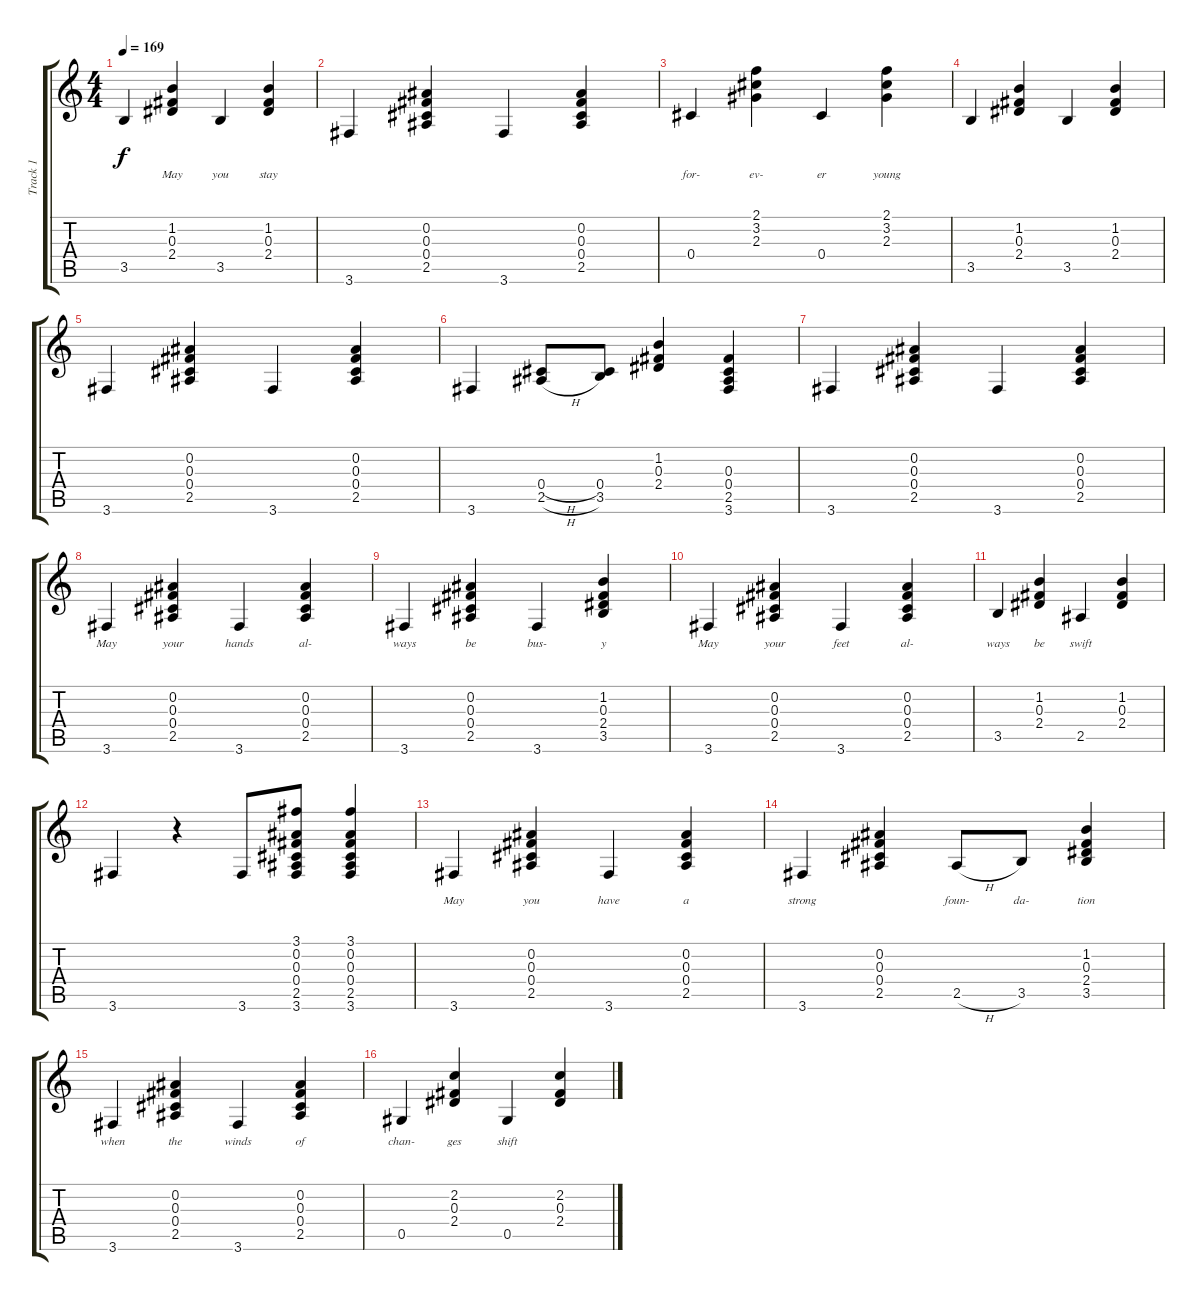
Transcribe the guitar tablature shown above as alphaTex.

\track ("Track 1" "Track 1") {instrument acousticguitarnylon}
\staff {score tabs}
\tuning (Eb4 Bb3 Gb3 Db3 Ab2 Eb2) {hide}
\ts (4 4)
\tempo 169
\clef g2
\ks c
3.5.4{lyrics (0 "") lyrics (1 "") lyrics (2 "") lyrics (3 "") lyrics (4 "") dy f} (1.2 0.3 2.4).4{lyrics (0 "May") lyrics (1 "") lyrics (2 "") lyrics (3 "") lyrics (4 "")} 3.5.4{lyrics (0 "you") lyrics (1 "") lyrics (2 "") lyrics (3 "") lyrics (4 "")} (1.2 0.3 2.4).4{lyrics (0 "stay") lyrics (1 "") lyrics (2 "") lyrics (3 "") lyrics (4 "")} |
3.6.4{lyrics (0 "") lyrics (1 "") lyrics (2 "") lyrics (3 "") lyrics (4 "")} (0.2 0.3 0.4 2.5).4{lyrics (0 "") lyrics (1 "") lyrics (2 "") lyrics (3 "") lyrics (4 "")} 3.6.4{lyrics (0 "") lyrics (1 "") lyrics (2 "") lyrics (3 "") lyrics (4 "")} (0.2 0.3 0.4 2.5).4{lyrics (0 "") lyrics (1 "") lyrics (2 "") lyrics (3 "") lyrics (4 "")} |
0.4.4{lyrics (0 "for-") lyrics (1 "") lyrics (2 "") lyrics (3 "") lyrics (4 "")} (2.1 3.2 2.3).4{lyrics (0 "ev-") lyrics (1 "") lyrics (2 "") lyrics (3 "") lyrics (4 "")} 0.4.4{lyrics (0 "er") lyrics (1 "") lyrics (2 "") lyrics (3 "") lyrics (4 "")} (2.1 3.2 2.3).4{lyrics (0 "young") lyrics (1 "") lyrics (2 "") lyrics (3 "") lyrics (4 "")} |
3.5.4{lyrics (0 "") lyrics (1 "") lyrics (2 "") lyrics (3 "") lyrics (4 "")} (1.2 0.3 2.4).4{lyrics (0 "") lyrics (1 "") lyrics (2 "") lyrics (3 "") lyrics (4 "")} 3.5.4{lyrics (0 "") lyrics (1 "") lyrics (2 "") lyrics (3 "") lyrics (4 "")} (1.2 0.3 2.4).4{lyrics (0 "") lyrics (1 "") lyrics (2 "") lyrics (3 "") lyrics (4 "")} |
3.6.4{lyrics (0 "") lyrics (1 "") lyrics (2 "") lyrics (3 "") lyrics (4 "")} (0.2 0.3 0.4 2.5).4{lyrics (0 "") lyrics (1 "") lyrics (2 "") lyrics (3 "") lyrics (4 "")} 3.6.4{lyrics (0 "") lyrics (1 "") lyrics (2 "") lyrics (3 "") lyrics (4 "")} (0.2 0.3 0.4 2.5).4{lyrics (0 "") lyrics (1 "") lyrics (2 "") lyrics (3 "") lyrics (4 "")} |
3.6.4{lyrics (0 "") lyrics (1 "") lyrics (2 "") lyrics (3 "") lyrics (4 "")} (0.4{h} 2.5{h}).8{lyrics (0 "") lyrics (1 "") lyrics (2 "") lyrics (3 "") lyrics (4 "")} (0.4 3.5).8{lyrics (0 "") lyrics (1 "") lyrics (2 "") lyrics (3 "") lyrics (4 "")} (1.2 0.3 2.4).4{lyrics (0 "") lyrics (1 "") lyrics (2 "") lyrics (3 "") lyrics (4 "")} (0.3 0.4 2.5 3.6).4{lyrics (0 "") lyrics (1 "") lyrics (2 "") lyrics (3 "") lyrics (4 "")} |
3.6.4{lyrics (0 "") lyrics (1 "") lyrics (2 "") lyrics (3 "") lyrics (4 "")} (0.2 0.3 0.4 2.5).4{lyrics (0 "") lyrics (1 "") lyrics (2 "") lyrics (3 "") lyrics (4 "")} 3.6.4{lyrics (0 "") lyrics (1 "") lyrics (2 "") lyrics (3 "") lyrics (4 "")} (0.2 0.3 0.4 2.5).4{lyrics (0 "") lyrics (1 "") lyrics (2 "") lyrics (3 "") lyrics (4 "")} |
3.6.4{lyrics (0 "May") lyrics (1 "") lyrics (2 "") lyrics (3 "") lyrics (4 "")} (0.2 0.3 0.4 2.5).4{lyrics (0 "your") lyrics (1 "") lyrics (2 "") lyrics (3 "") lyrics (4 "")} 3.6.4{lyrics (0 "hands") lyrics (1 "") lyrics (2 "") lyrics (3 "") lyrics (4 "")} (0.2 0.3 0.4 2.5).4{lyrics (0 "al-") lyrics (1 "") lyrics (2 "") lyrics (3 "") lyrics (4 "")} |
3.6.4{lyrics (0 "ways") lyrics (1 "") lyrics (2 "") lyrics (3 "") lyrics (4 "")} (0.2 0.3 0.4 2.5).4{lyrics (0 "be") lyrics (1 "") lyrics (2 "") lyrics (3 "") lyrics (4 "")} 3.6.4{lyrics (0 "bus-") lyrics (1 "") lyrics (2 "") lyrics (3 "") lyrics (4 "")} (1.2 0.3 2.4 3.5).4{lyrics (0 "y") lyrics (1 "") lyrics (2 "") lyrics (3 "") lyrics (4 "")} |
3.6.4{lyrics (0 "May") lyrics (1 "") lyrics (2 "") lyrics (3 "") lyrics (4 "")} (0.2 0.3 0.4 2.5).4{lyrics (0 "your") lyrics (1 "") lyrics (2 "") lyrics (3 "") lyrics (4 "")} 3.6.4{lyrics (0 "feet") lyrics (1 "") lyrics (2 "") lyrics (3 "") lyrics (4 "")} (0.2 0.3 0.4 2.5).4{lyrics (0 "al-") lyrics (1 "") lyrics (2 "") lyrics (3 "") lyrics (4 "")} |
3.5.4{lyrics (0 "ways") lyrics (1 "") lyrics (2 "") lyrics (3 "") lyrics (4 "")} (1.2 0.3 2.4).4{lyrics (0 "be") lyrics (1 "") lyrics (2 "") lyrics (3 "") lyrics (4 "")} 2.5.4{lyrics (0 "swift") lyrics (1 "") lyrics (2 "") lyrics (3 "") lyrics (4 "")} (1.2 0.3 2.4).4{lyrics (0 "") lyrics (1 "") lyrics (2 "") lyrics (3 "") lyrics (4 "")} |
3.6.4{lyrics (0 "") lyrics (1 "") lyrics (2 "") lyrics (3 "") lyrics (4 "")} r.4 3.6.8{lyrics (0 "") lyrics (1 "") lyrics (2 "") lyrics (3 "") lyrics (4 "")} (3.1 0.2 0.3 0.4 2.5 3.6).8{lyrics (0 "") lyrics (1 "") lyrics (2 "") lyrics (3 "") lyrics (4 "")} (3.1 0.2 0.3 0.4 2.5 3.6).4{lyrics (0 "") lyrics (1 "") lyrics (2 "") lyrics (3 "") lyrics (4 "")} |
3.6.4{lyrics (0 "May") lyrics (1 "") lyrics (2 "") lyrics (3 "") lyrics (4 "")} (0.2 0.3 0.4 2.5).4{lyrics (0 "you") lyrics (1 "") lyrics (2 "") lyrics (3 "") lyrics (4 "")} 3.6.4{lyrics (0 "have") lyrics (1 "") lyrics (2 "") lyrics (3 "") lyrics (4 "")} (0.2 0.3 0.4 2.5).4{lyrics (0 "a") lyrics (1 "") lyrics (2 "") lyrics (3 "") lyrics (4 "")} |
3.6.4{lyrics (0 "strong") lyrics (1 "") lyrics (2 "") lyrics (3 "") lyrics (4 "")} (0.2 0.3 0.4 2.5).4{lyrics (0 "") lyrics (1 "") lyrics (2 "") lyrics (3 "") lyrics (4 "")} 2.5{h}.8{lyrics (0 "foun-") lyrics (1 "") lyrics (2 "") lyrics (3 "") lyrics (4 "")} 3.5.8{lyrics (0 "da-") lyrics (1 "") lyrics (2 "") lyrics (3 "") lyrics (4 "")} (1.2 0.3 2.4 3.5).4{lyrics (0 "tion") lyrics (1 "") lyrics (2 "") lyrics (3 "") lyrics (4 "")} |
3.6.4{lyrics (0 "when") lyrics (1 "") lyrics (2 "") lyrics (3 "") lyrics (4 "")} (0.2 0.3 0.4 2.5).4{lyrics (0 "the") lyrics (1 "") lyrics (2 "") lyrics (3 "") lyrics (4 "")} 3.6.4{lyrics (0 "winds") lyrics (1 "") lyrics (2 "") lyrics (3 "") lyrics (4 "")} (0.2 0.3 0.4 2.5).4{lyrics (0 "of") lyrics (1 "") lyrics (2 "") lyrics (3 "") lyrics (4 "")} |
0.5.4{lyrics (0 "chan-") lyrics (1 "") lyrics (2 "") lyrics (3 "") lyrics (4 "")} (2.2 0.3 2.4).4{lyrics (0 "ges") lyrics (1 "") lyrics (2 "") lyrics (3 "") lyrics (4 "")} 0.5.4{lyrics (0 "shift") lyrics (1 "") lyrics (2 "") lyrics (3 "") lyrics (4 "")} (2.2 0.3 2.4).4{lyrics (0 "") lyrics (1 "") lyrics (2 "") lyrics (3 "") lyrics (4 "")}
